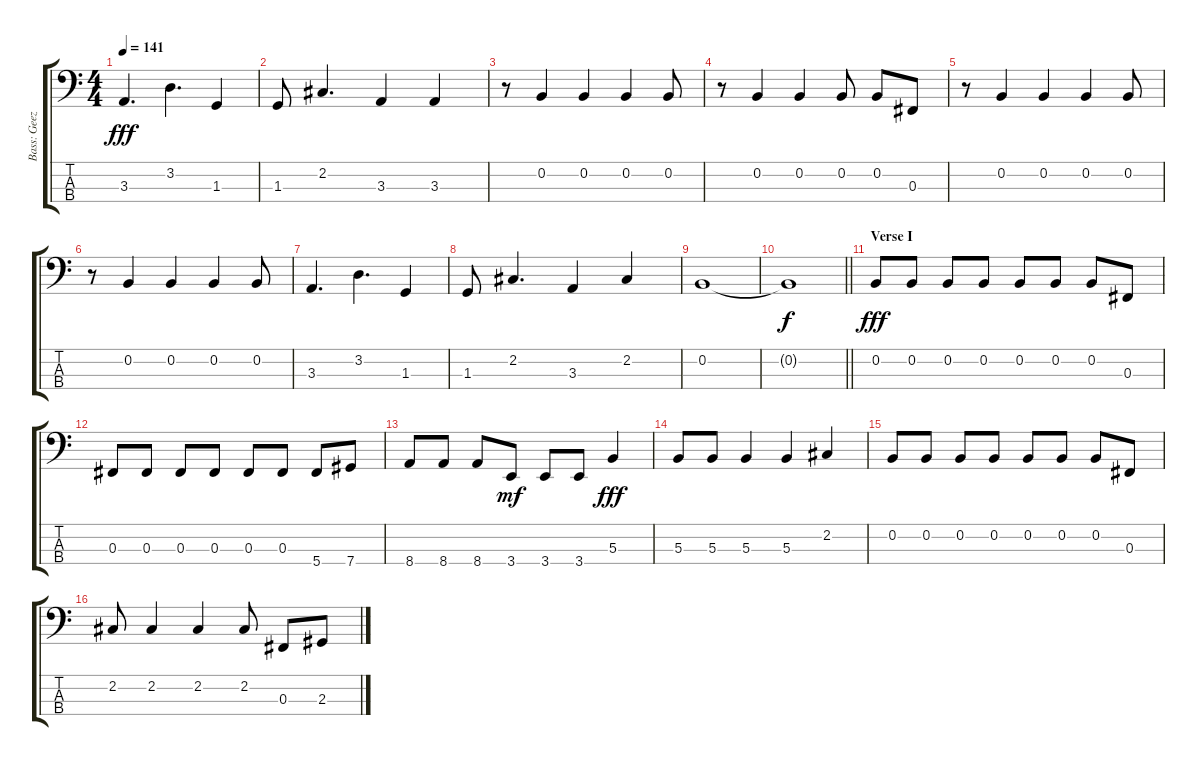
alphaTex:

\track ("Bass: Geezer" "Bass: Geez") {instrument electricbassfinger}
\staff {score tabs}
\tuning (E2 B1 Gb1 Db1) {hide}
\ts (4 4)
\tempo 141
\clef f4
\ks c
3.3.4{d dy fff} 3.2.4{d} 1.3.4 |
1.3.8 2.2.4{d} 3.3.4 3.3.4 |
r.8 0.2.4 0.2.4 0.2.4 0.2.8 |
r.8 0.2.4 0.2.4 0.2.8 0.2.8 0.3.8 |
r.8 0.2.4 0.2.4 0.2.4 0.2.8 |
r.8 0.2.4 0.2.4 0.2.4 0.2.8 |
3.3.4{d} 3.2.4{d} 1.3.4 |
1.3.8 2.2.4{d} 3.3.4 2.2.4 |
0.2.1 |
\barLineRight lightlight
0.2{t}.1{dy f} |
\section ("" "Verse I")
0.2.8{dy fff} 0.2.8 0.2.8 0.2.8 0.2.8 0.2.8 0.2.8 0.3.8 |
0.3.8 0.3.8 0.3.8 0.3.8 0.3.8 0.3.8 5.4.8 7.4.8 |
8.4.8 8.4.8 8.4.8 3.4.8{dy mf} 3.4.8 3.4.8 5.3.4{dy fff} |
5.3.8 5.3.8 5.3.4 5.3.4 2.2.4 |
0.2.8 0.2.8 0.2.8 0.2.8 0.2.8 0.2.8 0.2.8 0.3.8 |
2.2.8 2.2.4 2.2.4 2.2.8 0.3.8 2.3.8
